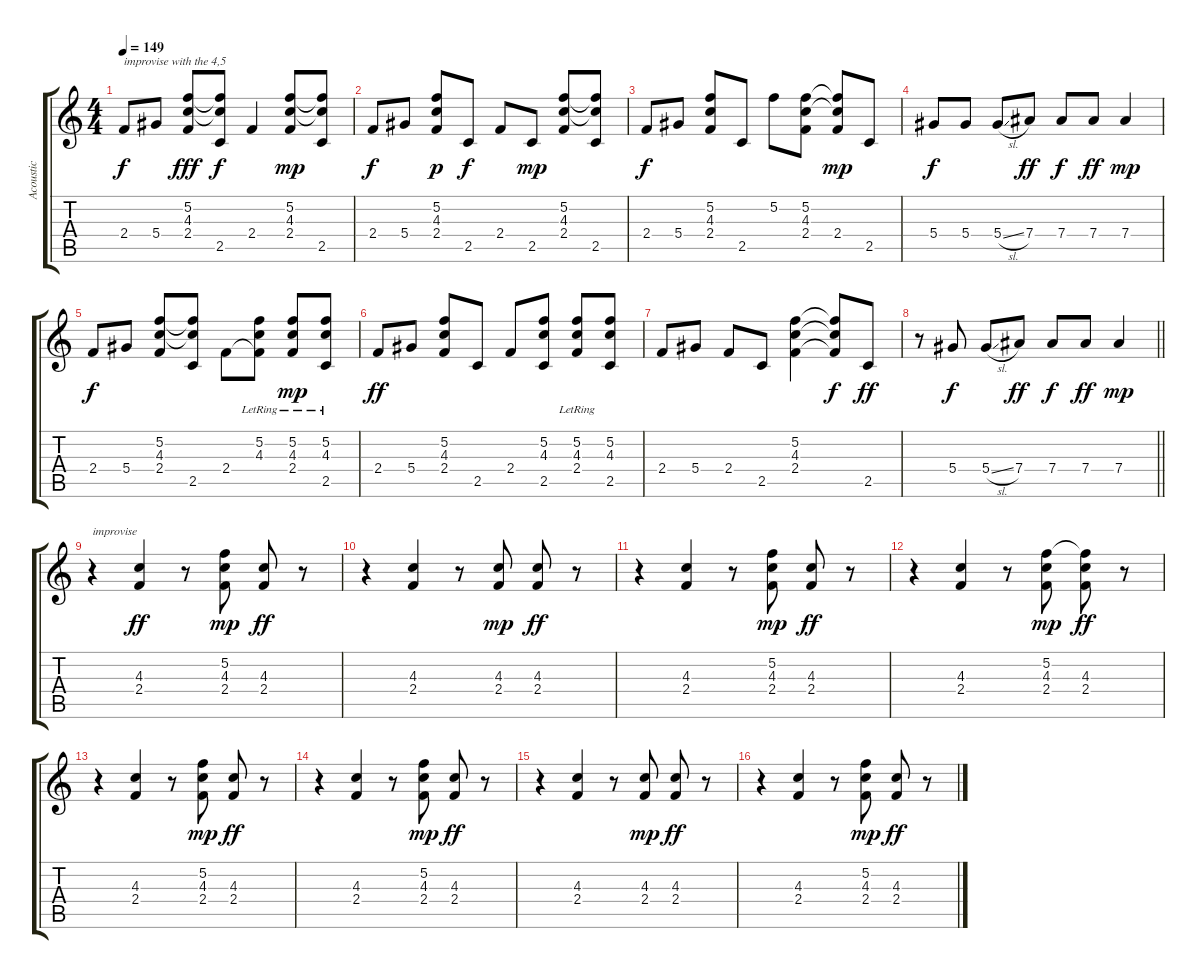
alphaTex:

\track ("Acoustic" "Acoustic") {instrument acousticguitarsteel}
\staff {score tabs}
\tuning (F4 C4 Ab3 Eb3 Bb2 F2) {hide}
\ts (4 4)
\tempo 149
\clef g2
\ks c
2.4.8{txt "improvise with the 4,5" dy f} 5.4.8 (5.2 4.3 2.4).8{dy fff} (5.2{t} 4.3{t} 2.5).8{dy f} 2.4.4 (5.2 4.3 2.4).8{dy mp} (5.2{t} 4.3{t} 2.5).8 |
2.4.8{dy f} 5.4.8 (5.2 4.3 2.4).8{dy p} 2.5.8{dy f} 2.4.8 2.5.8{dy mp} (5.2 4.3 2.4).8 (5.2{t} 4.3{t} 2.5).8 |
2.4.8{dy f} 5.4.8 (5.2 4.3 2.4).8 2.5.8 5.2.8 (5.2 4.3 2.4).8 (5.2{t} 4.3{t} 2.4).8{dy mp} 2.5.8 |
5.4.8{dy f} 5.4.8 5.4{sl}.8 7.4.8{dy ff} 7.4.8{dy f} 7.4.8{dy ff} 7.4.4{dy mp} |
2.4.8{dy f} 5.4.8 (5.2 4.3 2.4).8 (5.2{t} 4.3{t} 2.5).8 2.4.8 (5.2{lr} 4.3{lr} 2.4{t}).8 (5.2{lr} 4.3{lr} 2.4{lr}).8{dy mp} (5.2{lr} 4.3{lr} 2.5{lr}).8 |
2.4.8{dy ff} 5.4.8 (5.2 4.3 2.4).8 2.5.8 2.4.8 (5.2 4.3 2.5).8 (5.2 4.3{lr} 2.4).8 (5.2 4.3 2.5).8 |
2.4.8 5.4.8 2.4.8 2.5.8 (5.2 4.3 2.4).4 (5.2{t} 4.3{t} 2.4{t}).8{dy f} 2.5.8{dy ff} |
\barLineRight lightlight
r.8 5.4.8{dy f} 5.4{sl}.8 7.4.8{dy ff} 7.4.8{dy f} 7.4.8{dy ff} 7.4.4{dy mp} |
r.4{txt "improvise" volume 7} (4.3 2.4).4{dy ff} r.8 (5.2 4.3 2.4).8{dy mp} (4.3 2.4).8{dy ff} r.8 |
r.4 (4.3 2.4).4 r.8 (4.3 2.4).8{dy mp} (4.3 2.4).8{dy ff} r.8 |
r.4 (4.3 2.4).4 r.8 (5.2 4.3 2.4).8{dy mp} (4.3 2.4).8{dy ff} r.8 |
r.4 (4.3 2.4).4 r.8 (5.2 4.3 2.4).8{dy mp} (5.2{t} 4.3 2.4).8{dy ff} r.8 |
r.4 (4.3 2.4).4 r.8 (5.2 4.3 2.4).8{dy mp} (4.3 2.4).8{dy ff} r.8 |
r.4 (4.3 2.4).4 r.8 (5.2 4.3 2.4).8{dy mp} (4.3 2.4).8{dy ff} r.8 |
r.4 (4.3 2.4).4 r.8 (4.3 2.4).8{dy mp} (4.3 2.4).8{dy ff} r.8 |
r.4 (4.3 2.4).4 r.8 (5.2 4.3 2.4).8{dy mp} (4.3 2.4).8{dy ff} r.8{volume 13}
